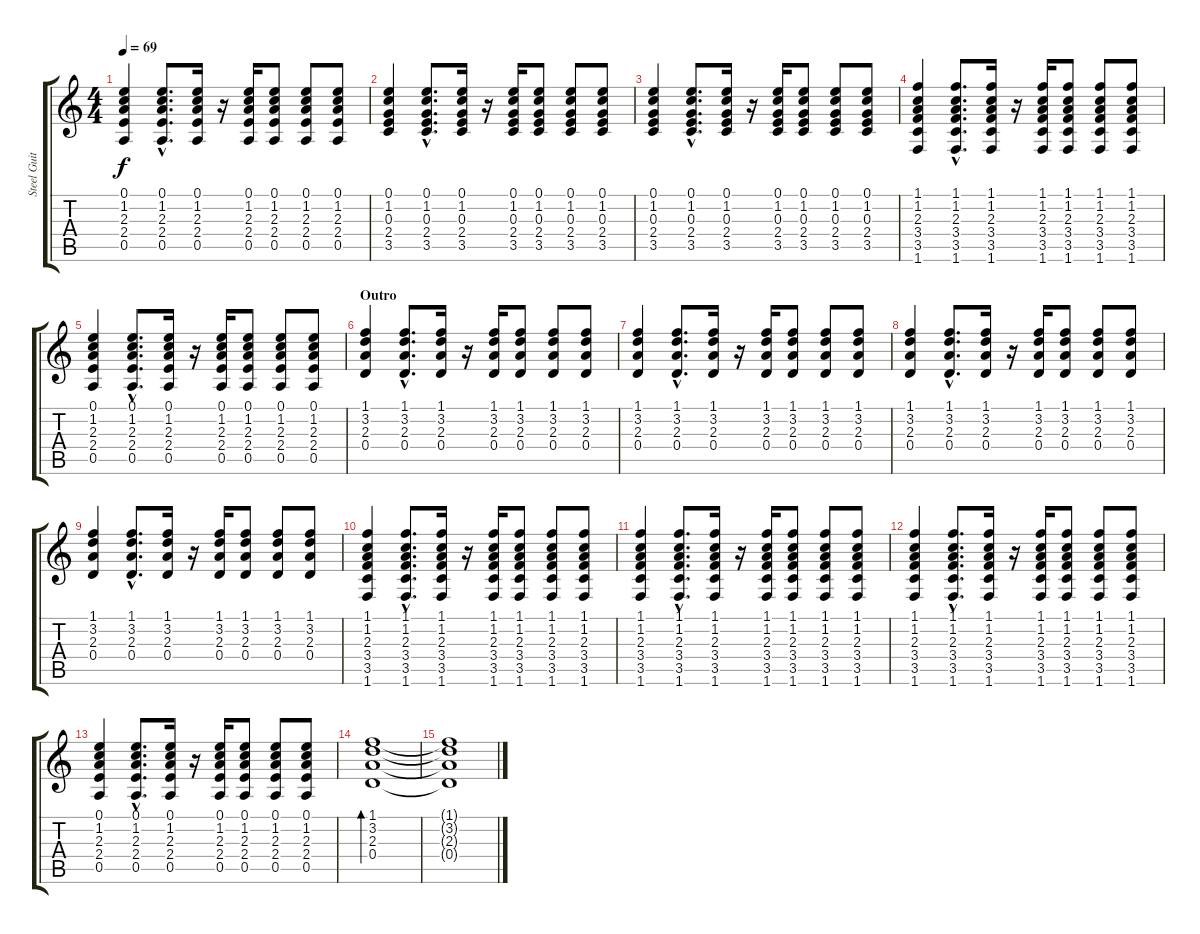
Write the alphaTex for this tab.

\track ("Steel Guitar" "Steel Guit") {instrument acousticguitarsteel}
\staff {score tabs}
\tuning (E4 B3 G3 D3 A2 E2) {hide}
\ts (4 4)
\tempo 69
\clef g2
\ks c
(0.1 1.2 2.3 2.4 0.5).4{dy f} (0.1{hac} 1.2{hac} 2.3{hac} 2.4{hac} 0.5{hac}).8{d} (0.1 1.2 2.3 2.4 0.5).16 r.16 (0.1 1.2 2.3 2.4 0.5).16 (0.1 1.2 2.3 2.4 0.5).8 (0.1 1.2 2.3 2.4 0.5).8 (0.1 1.2 2.3 2.4 0.5).8 |
(0.1 1.2 0.3 2.4 3.5).4 (0.1{hac} 1.2{hac} 0.3{hac} 2.4{hac} 3.5{hac}).8{d} (0.1 1.2 0.3 2.4 3.5).16 r.16 (0.1 1.2 0.3 2.4 3.5).16 (0.1 1.2 0.3 2.4 3.5).8 (0.1 1.2 0.3 2.4 3.5).8 (0.1 1.2 0.3 2.4 3.5).8 |
(0.1 1.2 0.3 2.4 3.5).4 (0.1{hac} 1.2{hac} 0.3{hac} 2.4{hac} 3.5{hac}).8{d} (0.1 1.2 0.3 2.4 3.5).16 r.16 (0.1 1.2 0.3 2.4 3.5).16 (0.1 1.2 0.3 2.4 3.5).8 (0.1 1.2 0.3 2.4 3.5).8 (0.1 1.2 0.3 2.4 3.5).8 |
(1.1 1.2 2.3 3.4 3.5 1.6).4 (1.1{hac} 1.2{hac} 2.3{hac} 3.4{hac} 3.5{hac} 1.6{hac}).8{d} (1.1 1.2 2.3 3.4 3.5 1.6).16 r.16 (1.1 1.2 2.3 3.4 3.5 1.6).16 (1.1 1.2 2.3 3.4 3.5 1.6).8 (1.1 1.2 2.3 3.4 3.5 1.6).8 (1.1 1.2 2.3 3.4 3.5 1.6).8 |
(0.1 1.2 2.3 2.4 0.5).4 (0.1{hac} 1.2{hac} 2.3{hac} 2.4{hac} 0.5{hac}).8{d} (0.1 1.2 2.3 2.4 0.5).16 r.16 (0.1 1.2 2.3 2.4 0.5).16 (0.1 1.2 2.3 2.4 0.5).8 (0.1 1.2 2.3 2.4 0.5).8 (0.1 1.2 2.3 2.4 0.5).8 |
\section ("" "Outro")
(1.1 3.2 2.3 0.4).4 (1.1{hac} 3.2{hac} 2.3{hac} 0.4{hac}).8{d} (1.1 3.2 2.3 0.4).16 r.16 (1.1 3.2 2.3 0.4).16 (1.1 3.2 2.3 0.4).8 (1.1 3.2 2.3 0.4).8 (1.1 3.2 2.3 0.4).8 |
(1.1 3.2 2.3 0.4).4 (1.1{hac} 3.2{hac} 2.3{hac} 0.4{hac}).8{d} (1.1 3.2 2.3 0.4).16 r.16 (1.1 3.2 2.3 0.4).16 (1.1 3.2 2.3 0.4).8 (1.1 3.2 2.3 0.4).8 (1.1 3.2 2.3 0.4).8 |
(1.1 3.2 2.3 0.4).4 (1.1{hac} 3.2{hac} 2.3{hac} 0.4{hac}).8{d} (1.1 3.2 2.3 0.4).16 r.16 (1.1 3.2 2.3 0.4).16 (1.1 3.2 2.3 0.4).8 (1.1 3.2 2.3 0.4).8 (1.1 3.2 2.3 0.4).8 |
(1.1 3.2 2.3 0.4).4 (1.1{hac} 3.2{hac} 2.3{hac} 0.4{hac}).8{d} (1.1 3.2 2.3 0.4).16 r.16 (1.1 3.2 2.3 0.4).16 (1.1 3.2 2.3 0.4).8 (1.1 3.2 2.3 0.4).8 (1.1 3.2 2.3 0.4).8 |
(1.1 1.2 2.3 3.4 3.5 1.6).4 (1.1{hac} 1.2{hac} 2.3{hac} 3.4{hac} 3.5{hac} 1.6{hac}).8{d} (1.1 1.2 2.3 3.4 3.5 1.6).16 r.16 (1.1 1.2 2.3 3.4 3.5 1.6).16 (1.1 1.2 2.3 3.4 3.5 1.6).8 (1.1 1.2 2.3 3.4 3.5 1.6).8 (1.1 1.2 2.3 3.4 3.5 1.6).8 |
(1.1 1.2 2.3 3.4 3.5 1.6).4 (1.1{hac} 1.2{hac} 2.3{hac} 3.4{hac} 3.5{hac} 1.6{hac}).8{d} (1.1 1.2 2.3 3.4 3.5 1.6).16 r.16 (1.1 1.2 2.3 3.4 3.5 1.6).16 (1.1 1.2 2.3 3.4 3.5 1.6).8 (1.1 1.2 2.3 3.4 3.5 1.6).8 (1.1 1.2 2.3 3.4 3.5 1.6).8 |
(1.1 1.2 2.3 3.4 3.5 1.6).4 (1.1{hac} 1.2{hac} 2.3{hac} 3.4{hac} 3.5{hac} 1.6{hac}).8{d} (1.1 1.2 2.3 3.4 3.5 1.6).16 r.16 (1.1 1.2 2.3 3.4 3.5 1.6).16 (1.1 1.2 2.3 3.4 3.5 1.6).8 (1.1 1.2 2.3 3.4 3.5 1.6).8 (1.1 1.2 2.3 3.4 3.5 1.6).8 |
(0.1 1.2 2.3 2.4 0.5).4 (0.1{hac} 1.2{hac} 2.3{hac} 2.4{hac} 0.5{hac}).8{d} (0.1 1.2 2.3 2.4 0.5).16 r.16 (0.1 1.2 2.3 2.4 0.5).16 (0.1 1.2 2.3 2.4 0.5).8 (0.1 1.2 2.3 2.4 0.5).8 (0.1 1.2 2.3 2.4 0.5).8 |
(1.1 3.2 2.3 0.4).1{bd 480} |
(1.1{t} 3.2{t} 2.3{t} 0.4{t}).1
